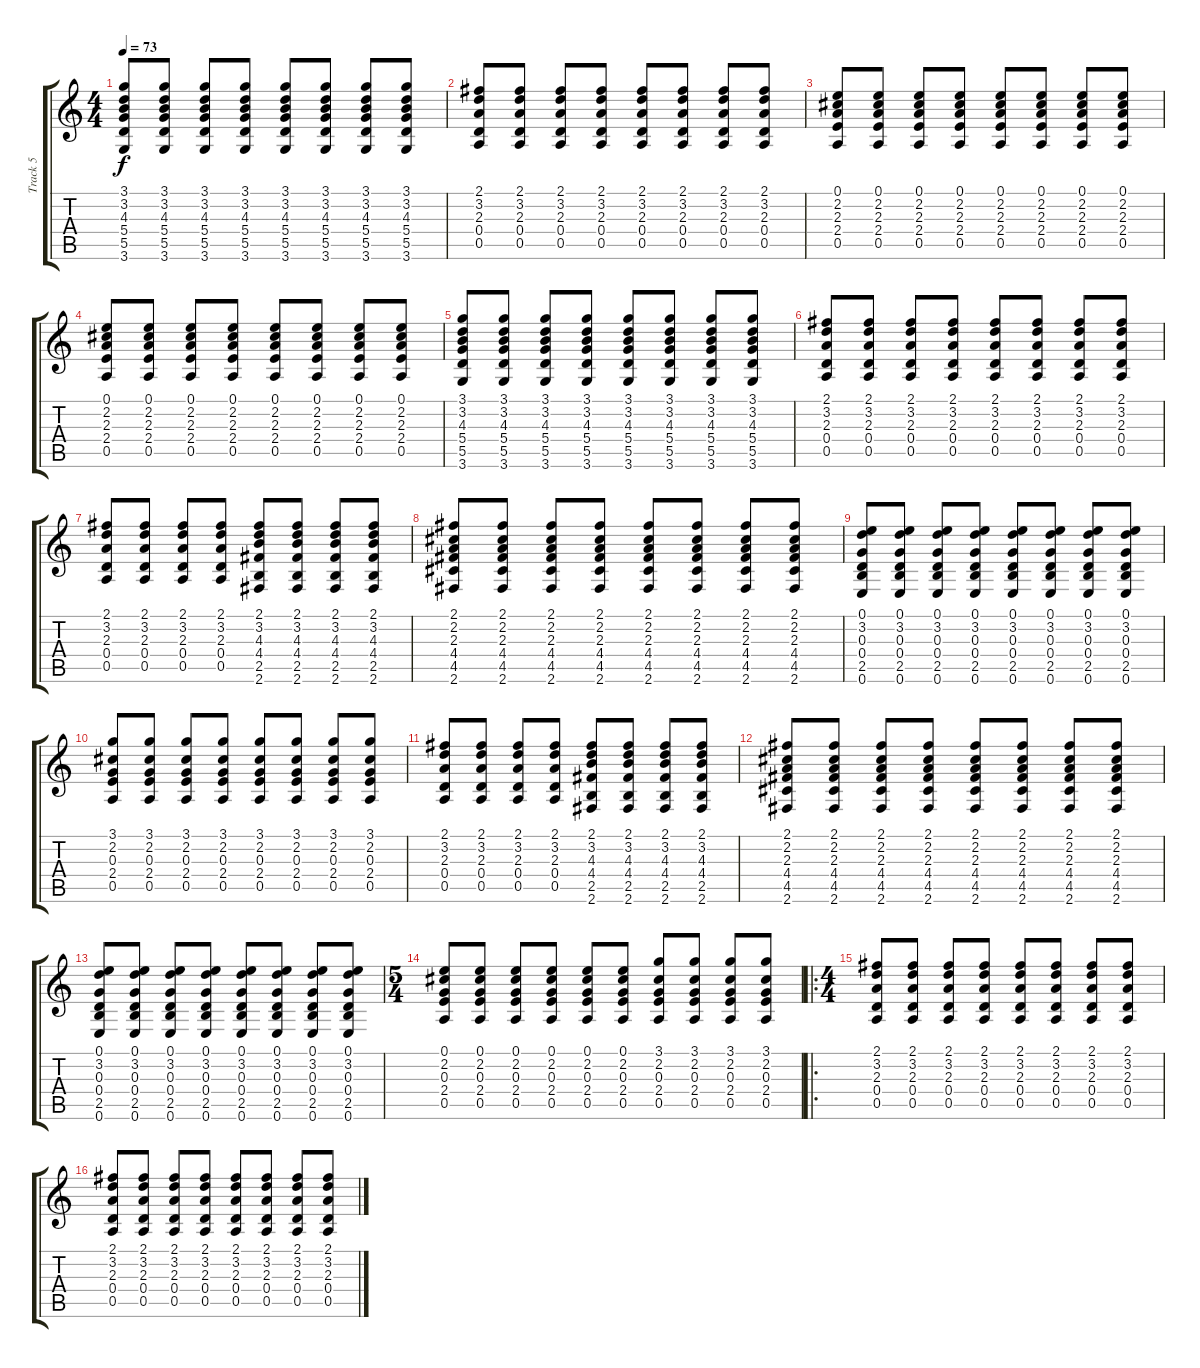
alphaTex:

\track ("Track 5" "Track 5") {instrument acousticguitarsteel}
\staff {score tabs}
\tuning (E4 B3 G3 D3 A2 E2) {hide}
\ts (4 4)
\tempo 73
\clef g2
\ks c
(3.1 3.2 4.3 5.4 5.5 3.6).8{dy f} (3.1 3.2 4.3 5.4 5.5 3.6).8 (3.1 3.2 4.3 5.4 5.5 3.6).8 (3.1 3.2 4.3 5.4 5.5 3.6).8 (3.1 3.2 4.3 5.4 5.5 3.6).8 (3.1 3.2 4.3 5.4 5.5 3.6).8 (3.1 3.2 4.3 5.4 5.5 3.6).8 (3.1 3.2 4.3 5.4 5.5 3.6).8 |
(2.1 3.2 2.3 0.4 0.5).8 (2.1 3.2 2.3 0.4 0.5).8 (2.1 3.2 2.3 0.4 0.5).8 (2.1 3.2 2.3 0.4 0.5).8 (2.1 3.2 2.3 0.4 0.5).8 (2.1 3.2 2.3 0.4 0.5).8 (2.1 3.2 2.3 0.4 0.5).8 (2.1 3.2 2.3 0.4 0.5).8 |
(0.1 2.2 2.3 2.4 0.5).8 (0.1 2.2 2.3 2.4 0.5).8 (0.1 2.2 2.3 2.4 0.5).8 (0.1 2.2 2.3 2.4 0.5).8 (0.1 2.2 2.3 2.4 0.5).8 (0.1 2.2 2.3 2.4 0.5).8 (0.1 2.2 2.3 2.4 0.5).8 (0.1 2.2 2.3 2.4 0.5).8 |
(0.1 2.2 2.3 2.4 0.5).8 (0.1 2.2 2.3 2.4 0.5).8 (0.1 2.2 2.3 2.4 0.5).8 (0.1 2.2 2.3 2.4 0.5).8 (0.1 2.2 2.3 2.4 0.5).8 (0.1 2.2 2.3 2.4 0.5).8 (0.1 2.2 2.3 2.4 0.5).8 (0.1 2.2 2.3 2.4 0.5).8 |
(3.1 3.2 4.3 5.4 5.5 3.6).8 (3.1 3.2 4.3 5.4 5.5 3.6).8 (3.1 3.2 4.3 5.4 5.5 3.6).8 (3.1 3.2 4.3 5.4 5.5 3.6).8 (3.1 3.2 4.3 5.4 5.5 3.6).8 (3.1 3.2 4.3 5.4 5.5 3.6).8 (3.1 3.2 4.3 5.4 5.5 3.6).8 (3.1 3.2 4.3 5.4 5.5 3.6).8 |
(2.1 3.2 2.3 0.4 0.5).8 (2.1 3.2 2.3 0.4 0.5).8 (2.1 3.2 2.3 0.4 0.5).8 (2.1 3.2 2.3 0.4 0.5).8 (2.1 3.2 2.3 0.4 0.5).8 (2.1 3.2 2.3 0.4 0.5).8 (2.1 3.2 2.3 0.4 0.5).8 (2.1 3.2 2.3 0.4 0.5).8 |
(2.1 3.2 2.3 0.4 0.5).8 (2.1 3.2 2.3 0.4 0.5).8 (2.1 3.2 2.3 0.4 0.5).8 (2.1 3.2 2.3 0.4 0.5).8 (2.1 3.2 4.3 4.4 2.5 2.6).8 (2.1 3.2 4.3 4.4 2.5 2.6).8 (2.1 3.2 4.3 4.4 2.5 2.6).8 (2.1 3.2 4.3 4.4 2.5 2.6).8 |
(2.1 2.2 2.3 4.4 4.5 2.6).8 (2.1 2.2 2.3 4.4 4.5 2.6).8 (2.1 2.2 2.3 4.4 4.5 2.6).8 (2.1 2.2 2.3 4.4 4.5 2.6).8 (2.1 2.2 2.3 4.4 4.5 2.6).8 (2.1 2.2 2.3 4.4 4.5 2.6).8 (2.1 2.2 2.3 4.4 4.5 2.6).8 (2.1 2.2 2.3 4.4 4.5 2.6).8 |
(0.1 3.2 0.3 0.4 2.5 0.6).8 (0.1 3.2 0.3 0.4 2.5 0.6).8 (0.1 3.2 0.3 0.4 2.5 0.6).8 (0.1 3.2 0.3 0.4 2.5 0.6).8 (0.1 3.2 0.3 0.4 2.5 0.6).8 (0.1 3.2 0.3 0.4 2.5 0.6).8 (0.1 3.2 0.3 0.4 2.5 0.6).8 (0.1 3.2 0.3 0.4 2.5 0.6).8 |
(3.1 2.2 0.3 2.4 0.5).8 (3.1 2.2 0.3 2.4 0.5).8 (3.1 2.2 0.3 2.4 0.5).8 (3.1 2.2 0.3 2.4 0.5).8 (3.1 2.2 0.3 2.4 0.5).8 (3.1 2.2 0.3 2.4 0.5).8 (3.1 2.2 0.3 2.4 0.5).8 (3.1 2.2 0.3 2.4 0.5).8 |
(2.1 3.2 2.3 0.4 0.5).8 (2.1 3.2 2.3 0.4 0.5).8 (2.1 3.2 2.3 0.4 0.5).8 (2.1 3.2 2.3 0.4 0.5).8 (2.1 3.2 4.3 4.4 2.5 2.6).8 (2.1 3.2 4.3 4.4 2.5 2.6).8 (2.1 3.2 4.3 4.4 2.5 2.6).8 (2.1 3.2 4.3 4.4 2.5 2.6).8 |
(2.1 2.2 2.3 4.4 4.5 2.6).8 (2.1 2.2 2.3 4.4 4.5 2.6).8 (2.1 2.2 2.3 4.4 4.5 2.6).8 (2.1 2.2 2.3 4.4 4.5 2.6).8 (2.1 2.2 2.3 4.4 4.5 2.6).8 (2.1 2.2 2.3 4.4 4.5 2.6).8 (2.1 2.2 2.3 4.4 4.5 2.6).8 (2.1 2.2 2.3 4.4 4.5 2.6).8 |
(0.1 3.2 0.3 0.4 2.5 0.6).8 (0.1 3.2 0.3 0.4 2.5 0.6).8 (0.1 3.2 0.3 0.4 2.5 0.6).8 (0.1 3.2 0.3 0.4 2.5 0.6).8 (0.1 3.2 0.3 0.4 2.5 0.6).8 (0.1 3.2 0.3 0.4 2.5 0.6).8 (0.1 3.2 0.3 0.4 2.5 0.6).8 (0.1 3.2 0.3 0.4 2.5 0.6).8 |
\ts (5 4)
(0.1 2.2 0.3 2.4 0.5).8 (0.1 2.2 0.3 2.4 0.5).8 (0.1 2.2 0.3 2.4 0.5).8 (0.1 2.2 0.3 2.4 0.5).8 (0.1 2.2 0.3 2.4 0.5).8 (0.1 2.2 0.3 2.4 0.5).8 (3.1 2.2 0.3 2.4 0.5).8 (3.1 2.2 0.3 2.4 0.5).8 (3.1 2.2 0.3 2.4 0.5).8 (3.1 2.2 0.3 2.4 0.5).8 |
\ro
\ts (4 4)
(2.1 3.2 2.3 0.4 0.5).8 (2.1 3.2 2.3 0.4 0.5).8 (2.1 3.2 2.3 0.4 0.5).8 (2.1 3.2 2.3 0.4 0.5).8 (2.1 3.2 2.3 0.4 0.5).8 (2.1 3.2 2.3 0.4 0.5).8 (2.1 3.2 2.3 0.4 0.5).8 (2.1 3.2 2.3 0.4 0.5).8 |
(2.1 3.2 2.3 0.4 0.5).8 (2.1 3.2 2.3 0.4 0.5).8 (2.1 3.2 2.3 0.4 0.5).8 (2.1 3.2 2.3 0.4 0.5).8 (2.1 3.2 2.3 0.4 0.5).8 (2.1 3.2 2.3 0.4 0.5).8 (2.1 3.2 2.3 0.4 0.5).8 (2.1 3.2 2.3 0.4 0.5).8
